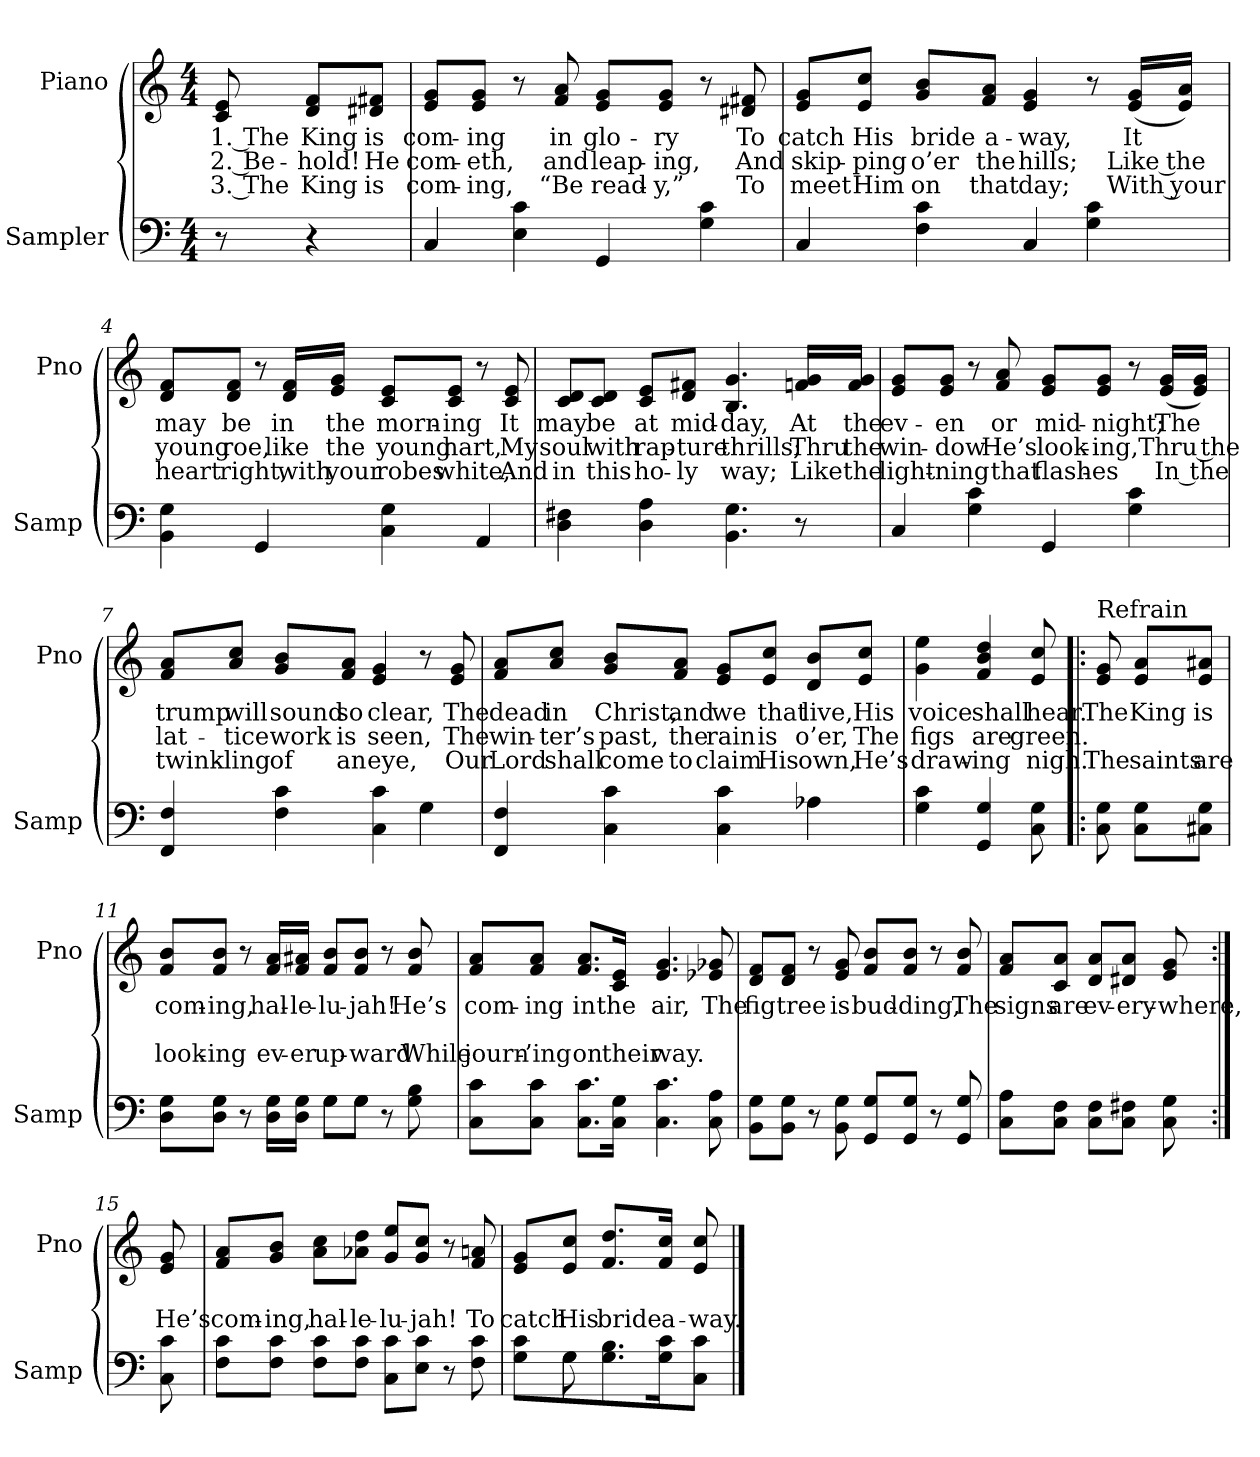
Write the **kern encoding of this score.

**kern	**kern	**text	**text	**text
*part2	*part1	*part1	*part1	*part1
*staff2	*staff1	*staff1	*staff1	*staff1
*I"Sampler	*I"Piano	*	*	*
*I'Samp	*I'Pno	*	*	*
*clefF4	*clefG2	*	*	*
*M4/4	*M4/4	*	*	*
=1	=1	=1	=1	=1
8r	8c 8e	1. The	2. Be-	3. The
4r	8d/ 8f/L	King	-hold!	King
.	8d#X/ 8f#X/J	is	He	is
=2	=2	=2	=2	=2
4C	8e/ 8g/L	com-	com-	com-
.	8e/ 8g/J	-ing	-eth,	-ing,
4E 4c	8r	.	.	.
.	8f 8a	in	and	“Be
4GG	8e/ 8g/L	glo-	leap-	read-
.	8e/ 8g/J	-ry	-ing,	-y,”
4G 4c	8r	.	.	.
.	8d#X 8f#X	To	And	To
=3	=3	=3	=3	=3
4C	8e/ 8g/L	catch	skip-	meet
.	8e/ 8cc/J	His	-ping	Him
4F 4c	8g/ 8b/L	bride	o’er	on
.	8f/ 8a/J	a-	the	that
4C	4e 4g	-way,	hills;	day;
4G 4c	8r	.	.	.
.	(16e/ 16g/LL	It	Like the	With your
.	16e/ 16a/JJ)	.	.	.
=4	=4	=4	=4	=4
4BB 4G	8d/ 8f/L	may	young	heart
.	8d/ 8f/J	be	roe,	right,
4GG	8r	.	.	.
.	16d/ 16f/LL	in	like	with
.	16e/ 16g/JJ	the	the	your
4C 4G	8c/ 8e/L	morn-	young	robes
.	8c/ 8e/J	-ing	hart,	white,
4AA	8r	.	.	.
.	8c 8e	It	My	And
=5	=5	=5	=5	=5
4D 4F#X	8c/ 8d/L	may	soul	in
.	8c/ 8d/J	be	with	this
4D 4A	8c/ 8e/L	at	rap-	ho-
.	8d/ 8f#X/J	mid-	-ture	-ly
4.BB 4.G	4.B 4.g	-day,	thrills;	way;
8r	16fn/ 16g/LL	At	Thru	Like
.	16f/ 16g/JJ	the	the	the
=6	=6	=6	=6	=6
4C	8e/ 8g/L	ev-	win-	light-
.	8e/ 8g/J	-en	-dow	-ning
4G 4c	8r	.	.	.
.	8f 8a	or	He’s	that
4GG	8e/ 8g/L	mid-	look-	flash-
.	8e/ 8g/J	-night;	-ing,	-es
4G 4c	8r	.	.	.
.	(16e/ 16g/LL	The	Thru the	In the
.	16e/ 16g/JJ)	.	.	.
=7	=7	=7	=7	=7
4FF 4F	8f/ 8a/L	trump	lat-	twink-
.	8a/ 8cc/J	will	-tice	-ling
4F 4c	8g/ 8b/L	sound	work	of
.	8f/ 8a/J	so	is	an
4C 4c	4e 4g	clear,	seen,	eye,
4G	8r	.	.	.
.	8e 8g	The	The	Our
=8	=8	=8	=8	=8
4FF 4F	8f/ 8a/L	dead	win-	Lord
.	8a/ 8cc/J	in	-ter’s	shall
4C 4c	8g/ 8b/L	Christ,	past,	come
.	8f/ 8a/J	and	the	to
4C 4c	8e/ 8g/L	we	rain	claim
.	8e/ 8cc/J	that	is	His
4A-X	8d/ 8b/L	live,	o’er,	own,
.	8e/ 8cc/J	His	The	He’s
=9	=9	=9	=9	=9
4G 4c	4g 4ee	voice	figs	draw-
4GG 4G	4f 4b 4dd	shall	are	-ing
8C 8G	8e 8cc	hear.	green.	nigh.
=10!|:	=10!|:	=10!|:	=10!|:	=10!|:
!	!LO:TX:t=Refrain	!	!	!
8C 8G	8e 8g	The	.	The
8C\ 8G\L	8e/ 8a/L	King	.	saints
8C#X\ 8G\J	8e/ 8a#X/J	is	.	are
=11	=11	=11	=11	=11
*^	*	*	*	*
8D\ 8G\L	2ryy	8f/ 8b/L	com-	.	look-
8D\ 8G\J	.	8f/ 8b/J	-ing,	.	-ing
8r	.	8r	.	.	.
16D\ 16G\LL	.	16f/ 16a/LL	hal-	.	ev-
16D\ 16G\JJ	.	16f/ 16a#X/JJ	-le-	.	-er
8G\L	8G\L	8f/ 8b/L	-lu-	.	up-
8G\J	8G\J	8f/ 8b/J	-jah!	.	-ward
8r	4ryy	8r	.	.	.
8G 8B	.	8f 8b	He’s	.	While
*v	*v	*	*	*	*
=12	=12	=12	=12	=12
8C\ 8c\L	8f/ 8a/L	com-	.	journ-
8C\ 8c\J	8f/ 8a/J	-ing	.	-’ing
8.C\ 8.c\L	8.f/ 8.a/L	in	.	on
16C\ 16G\Jk	16c/ 16e/Jk	the	.	their
4.C 4.c	4.e 4.g	air,	.	way.
8C 8A	8e-X 8g-X	The	.	.
=13	=13	=13	=13	=13
8BB\ 8G\L	8d/ 8f/L	fig	.	.
8BB\ 8G\J	8d/ 8f/J	tree	.	.
8r	8r	.	.	.
8BB 8G	8e 8g	is	.	.
8GG/ 8G/L	8f/ 8b/L	bud-	.	.
8GG/ 8G/J	8f/ 8b/J	-ding,	.	.
8r	8r	.	.	.
8GG 8G	8f 8b	The	.	.
=14	=14	=14	=14	=14
8C\ 8A\L	8f/ 8a/L	signs	.	.
8C\ 8F\J	8c/ 8a/J	are	.	.
8C\ 8F\L	8d/ 8a/L	ev-	.	.
8C\ 8F#X\J	8d#X/ 8a/J	-ery-	.	.
8C 8G	8e 8g	-where,	.	.
=15:|!	=15:|!	=15:|!	=15:|!	=15:|!
8C 8c	8e 8g	.	He’s	.
=16	=16	=16	=16	=16
8F\ 8c\L	8f/ 8a/L	.	com-	.
8F\ 8c\J	8g/ 8b/J	.	-ing,	.
8F\ 8c\L	8a\ 8cc\L	.	hal-	.
8F\ 8c\J	8a-X\ 8dd\J	.	-le-	.
8C\ 8c\L	8g/ 8ee/L	.	-lu-	.
8E\ 8c\J	8g/ 8cc/J	.	-jah!	.
8r	8r	.	.	.
8F 8c	8f 8an	.	To	.
=17	=17	=17	=17	=17
*^	*	*	*	*
8G\ 8c\L	8ryy	8e/ 8g/L	.	catch	.
8G\J	8G	8e/ 8cc/J	.	His	.
8.G\ 8.B\L	4.ryy	8.f/ 8.dd/L	.	bride	.
16G\ 16c\Jk	.	16f/ 16cc/Jk	.	a-	.
8C 8cJ	.	8e 8cc	.	-way.	.
*v	*v	*	*	*	*
==	==	==	==	==
*-	*-	*-	*-	*-
